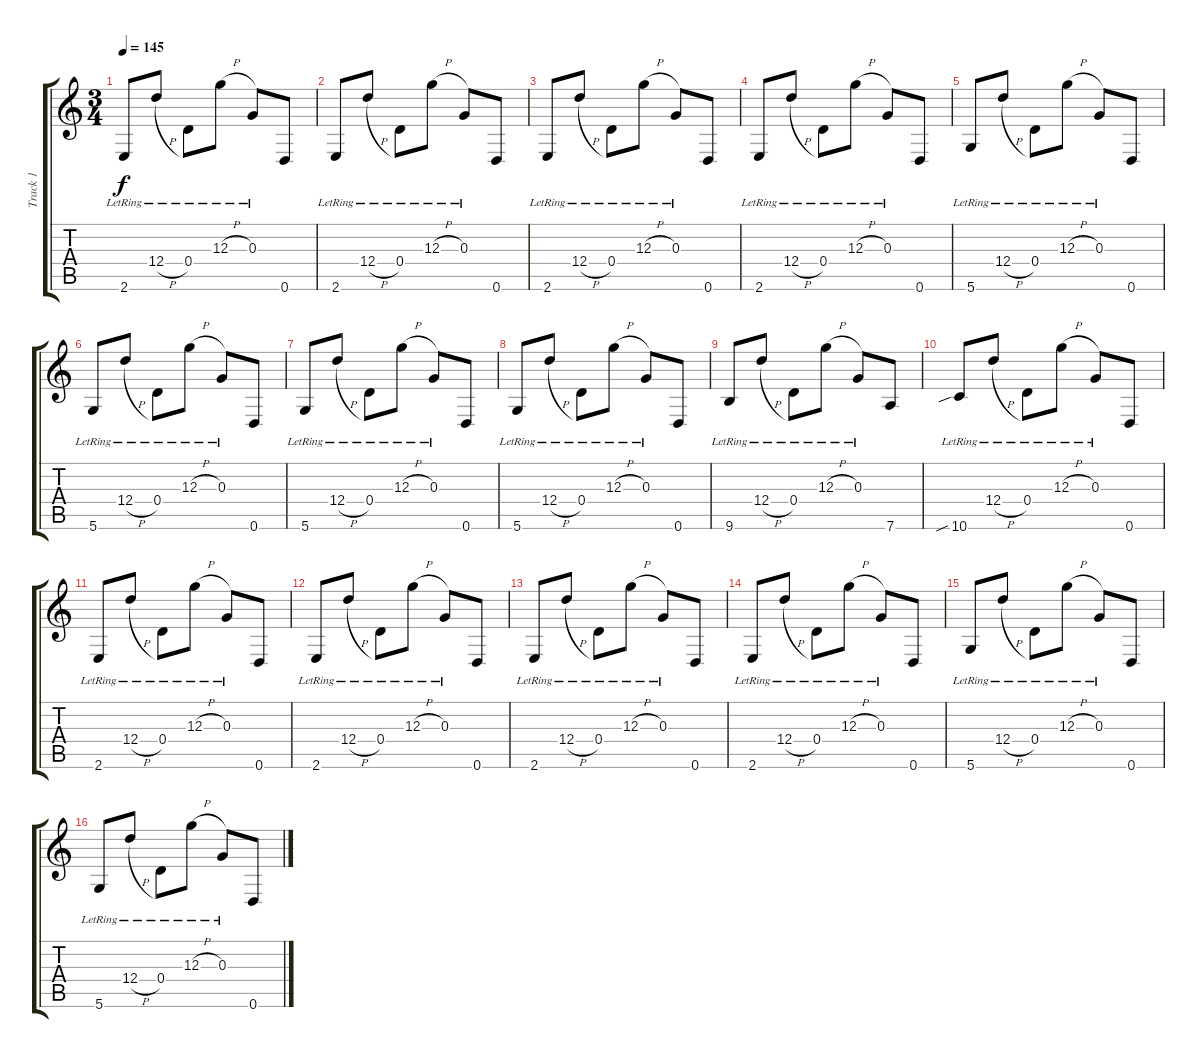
\track ("Track 1" "Track 1") {instrument electricguitarjazz}
\staff {score tabs}
\tuning (E4 B3 G3 D3 A2 D2) {hide}
\ts (3 4)
\tempo 145
\clef g2
\ks c
2.6{lr}.8{dy f} 12.4{h lr}.8 0.4{lr}.8 12.3{h lr}.8 0.3{lr}.8 0.6.8 |
2.6{lr}.8 12.4{h lr}.8 0.4{lr}.8 12.3{h lr}.8 0.3{lr}.8 0.6.8 |
2.6{lr}.8 12.4{h lr}.8 0.4{lr}.8 12.3{h lr}.8 0.3{lr}.8 0.6.8 |
2.6{lr}.8 12.4{h lr}.8 0.4{lr}.8 12.3{h lr}.8 0.3{lr}.8 0.6.8 |
5.6{lr}.8 12.4{h lr}.8 0.4{lr}.8 12.3{h lr}.8 0.3{lr}.8 0.6.8 |
5.6{lr}.8 12.4{h lr}.8 0.4{lr}.8 12.3{h lr}.8 0.3{lr}.8 0.6.8 |
5.6{lr}.8 12.4{h lr}.8 0.4{lr}.8 12.3{h lr}.8 0.3{lr}.8 0.6.8 |
5.6{lr}.8 12.4{h lr}.8 0.4{lr}.8 12.3{h lr}.8 0.3{lr}.8 0.6.8 |
9.6{lr}.8 12.4{h lr}.8 0.4{lr}.8 12.3{h lr}.8 0.3{lr}.8 7.6.8 |
10.6{sib lr}.8 12.4{h lr}.8 0.4{lr}.8 12.3{h lr}.8 0.3{lr}.8 0.6.8 |
2.6{lr}.8 12.4{h lr}.8 0.4{lr}.8 12.3{h lr}.8 0.3{lr}.8 0.6.8 |
2.6{lr}.8 12.4{h lr}.8 0.4{lr}.8 12.3{h lr}.8 0.3{lr}.8 0.6.8 |
2.6{lr}.8 12.4{h lr}.8 0.4{lr}.8 12.3{h lr}.8 0.3{lr}.8 0.6.8 |
2.6{lr}.8 12.4{h lr}.8 0.4{lr}.8 12.3{h lr}.8 0.3{lr}.8 0.6.8 |
5.6{lr}.8 12.4{h lr}.8 0.4{lr}.8 12.3{h lr}.8 0.3{lr}.8 0.6.8 |
5.6{lr}.8 12.4{h lr}.8 0.4{lr}.8 12.3{h lr}.8 0.3{lr}.8 0.6.8
